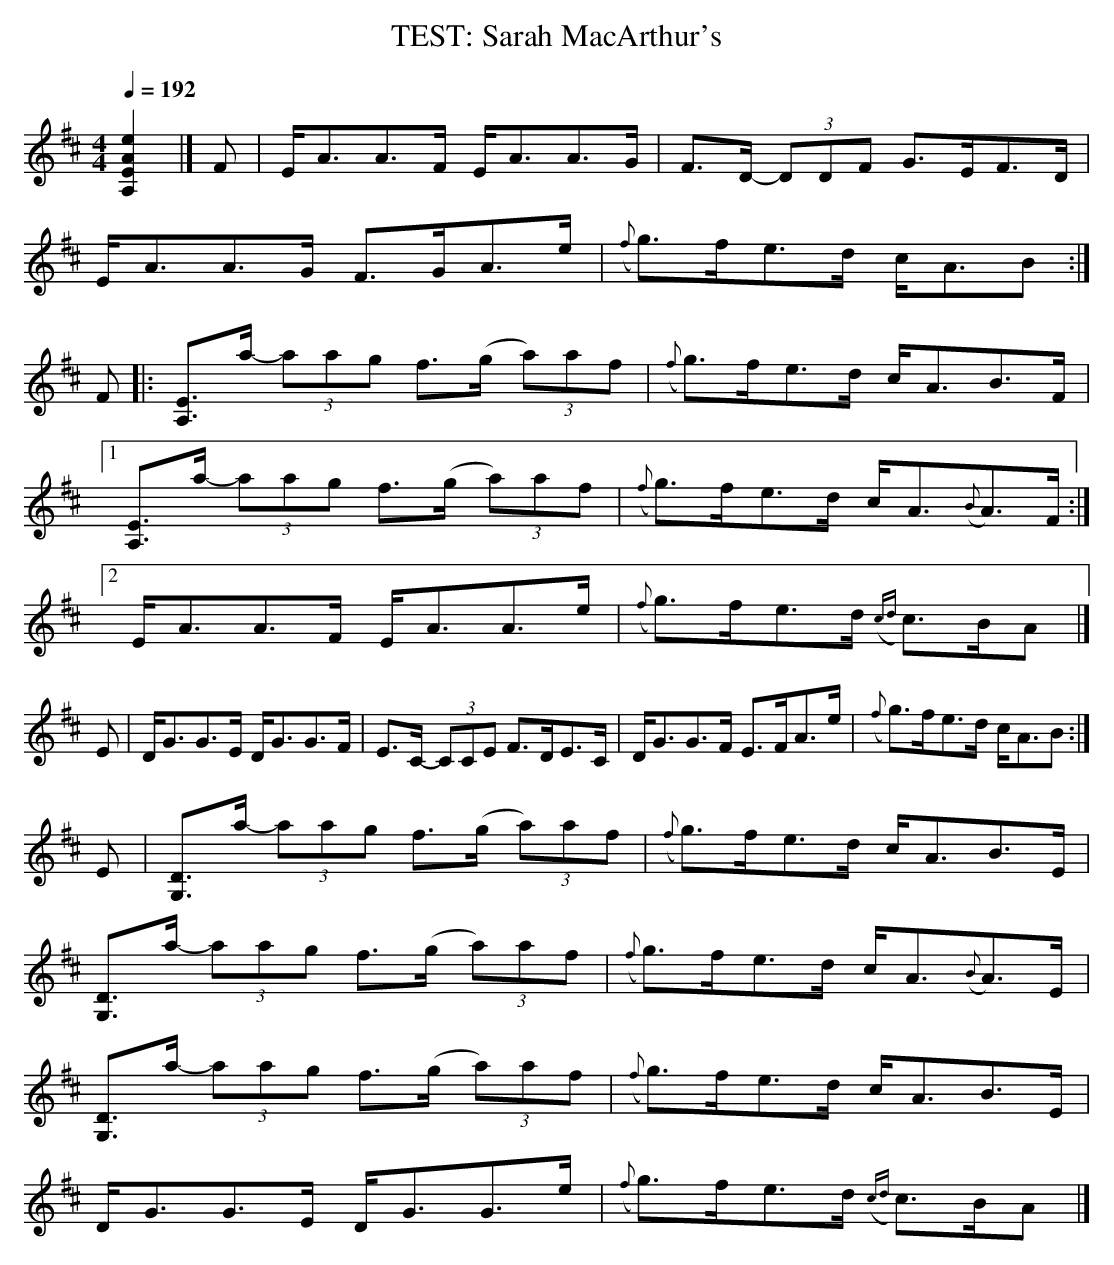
X:1
T: TEST: Sarah MacArthur's
M:4/4
L:1/8
Q:1/4=192 % god that's fast!
K:AMix scordatura [A,2E2A2e2] G,:A, C:D D:E E:^F F:G G:A
[A,2E2A2e2]|]\
F|  E<AA>F         E<AA>G     |    F>D - (3DDF  G>EF>D      |
    E<AA>G         F>GA>e     |({f}g>)fe>d      c<AB       :|
F|:[EA,]>a - (3aag f>(g (3a)af|({f}g>)fe>d      c<AB>F      |
[1 [EA,]>a - (3aag f>(g (3a)af|({f}g>)fe>d      c<A({B}A>)F:|
[2  E<AA>F         E<AA>e     |({f}g>)fe>d ({cd}c>)BA      |]
E|D<GG>E D<GG>F|E>C - (3CCE F>DE>C|D<GG>F E>FA>e|({f}g>)fe>d c<AB:|
E|[DG,]>a - (3aag f>(g (3a)af|({f}g>)fe>d c<AB>E     |
  [DG,]>a - (3aag f>(g (3a)af|({f}g>)fe>d c<A({B}A>)E|
  [DG,]>a - (3aag f>(g (3a)af|({f}g>)fe>d c<AB>E     |
  D<GG>E          D<GG>e     |({f}g>)fe>d ({cd}c>)BA|]
